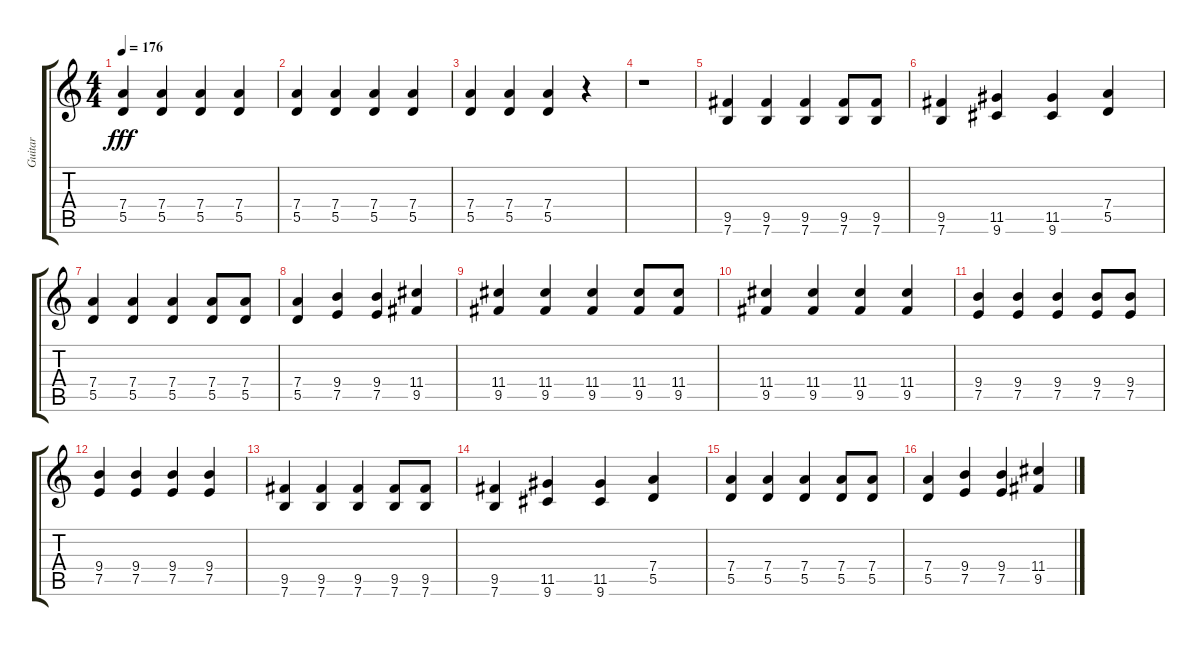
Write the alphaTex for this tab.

\track ("Guitar" "Guitar") {instrument overdrivenguitar}
\staff {score tabs}
\tuning (E4 B3 G3 D3 A2 E2) {hide}
\ts (4 4)
\tempo 176
\clef g2
\ks c
(7.4 5.5).4{dy fff} (7.4 5.5).4 (7.4 5.5).4 (7.4 5.5).4 |
(7.4 5.5).4 (7.4 5.5).4 (7.4 5.5).4 (7.4 5.5).4 |
(7.4 5.5).4 (7.4 5.5).4 (7.4 5.5).4 r.4 |
r.1 |
(9.5 7.6).4 (9.5 7.6).4 (9.5 7.6).4 (9.5 7.6).8 (9.5 7.6).8 |
(9.5 7.6).4 (11.5 9.6).4 (11.5 9.6).4 (7.4 5.5).4 |
(7.4 5.5).4 (7.4 5.5).4 (7.4 5.5).4 (7.4 5.5).8 (7.4 5.5).8 |
(7.4 5.5).4 (9.4 7.5).4 (9.4 7.5).4 (11.4 9.5).4 |
(11.4 9.5).4 (11.4 9.5).4 (11.4 9.5).4 (11.4 9.5).8 (11.4 9.5).8 |
(11.4 9.5).4 (11.4 9.5).4 (11.4 9.5).4 (11.4 9.5).4 |
(9.4 7.5).4 (9.4 7.5).4 (9.4 7.5).4 (9.4 7.5).8 (9.4 7.5).8 |
(9.4 7.5).4 (9.4 7.5).4 (9.4 7.5).4 (9.4 7.5).4 |
(9.5 7.6).4 (9.5 7.6).4 (9.5 7.6).4 (9.5 7.6).8 (9.5 7.6).8 |
(9.5 7.6).4 (11.5 9.6).4 (11.5 9.6).4 (7.4 5.5).4 |
(7.4 5.5).4 (7.4 5.5).4 (7.4 5.5).4 (7.4 5.5).8 (7.4 5.5).8 |
(7.4 5.5).4 (9.4 7.5).4 (9.4 7.5).4 (11.4 9.5).4
